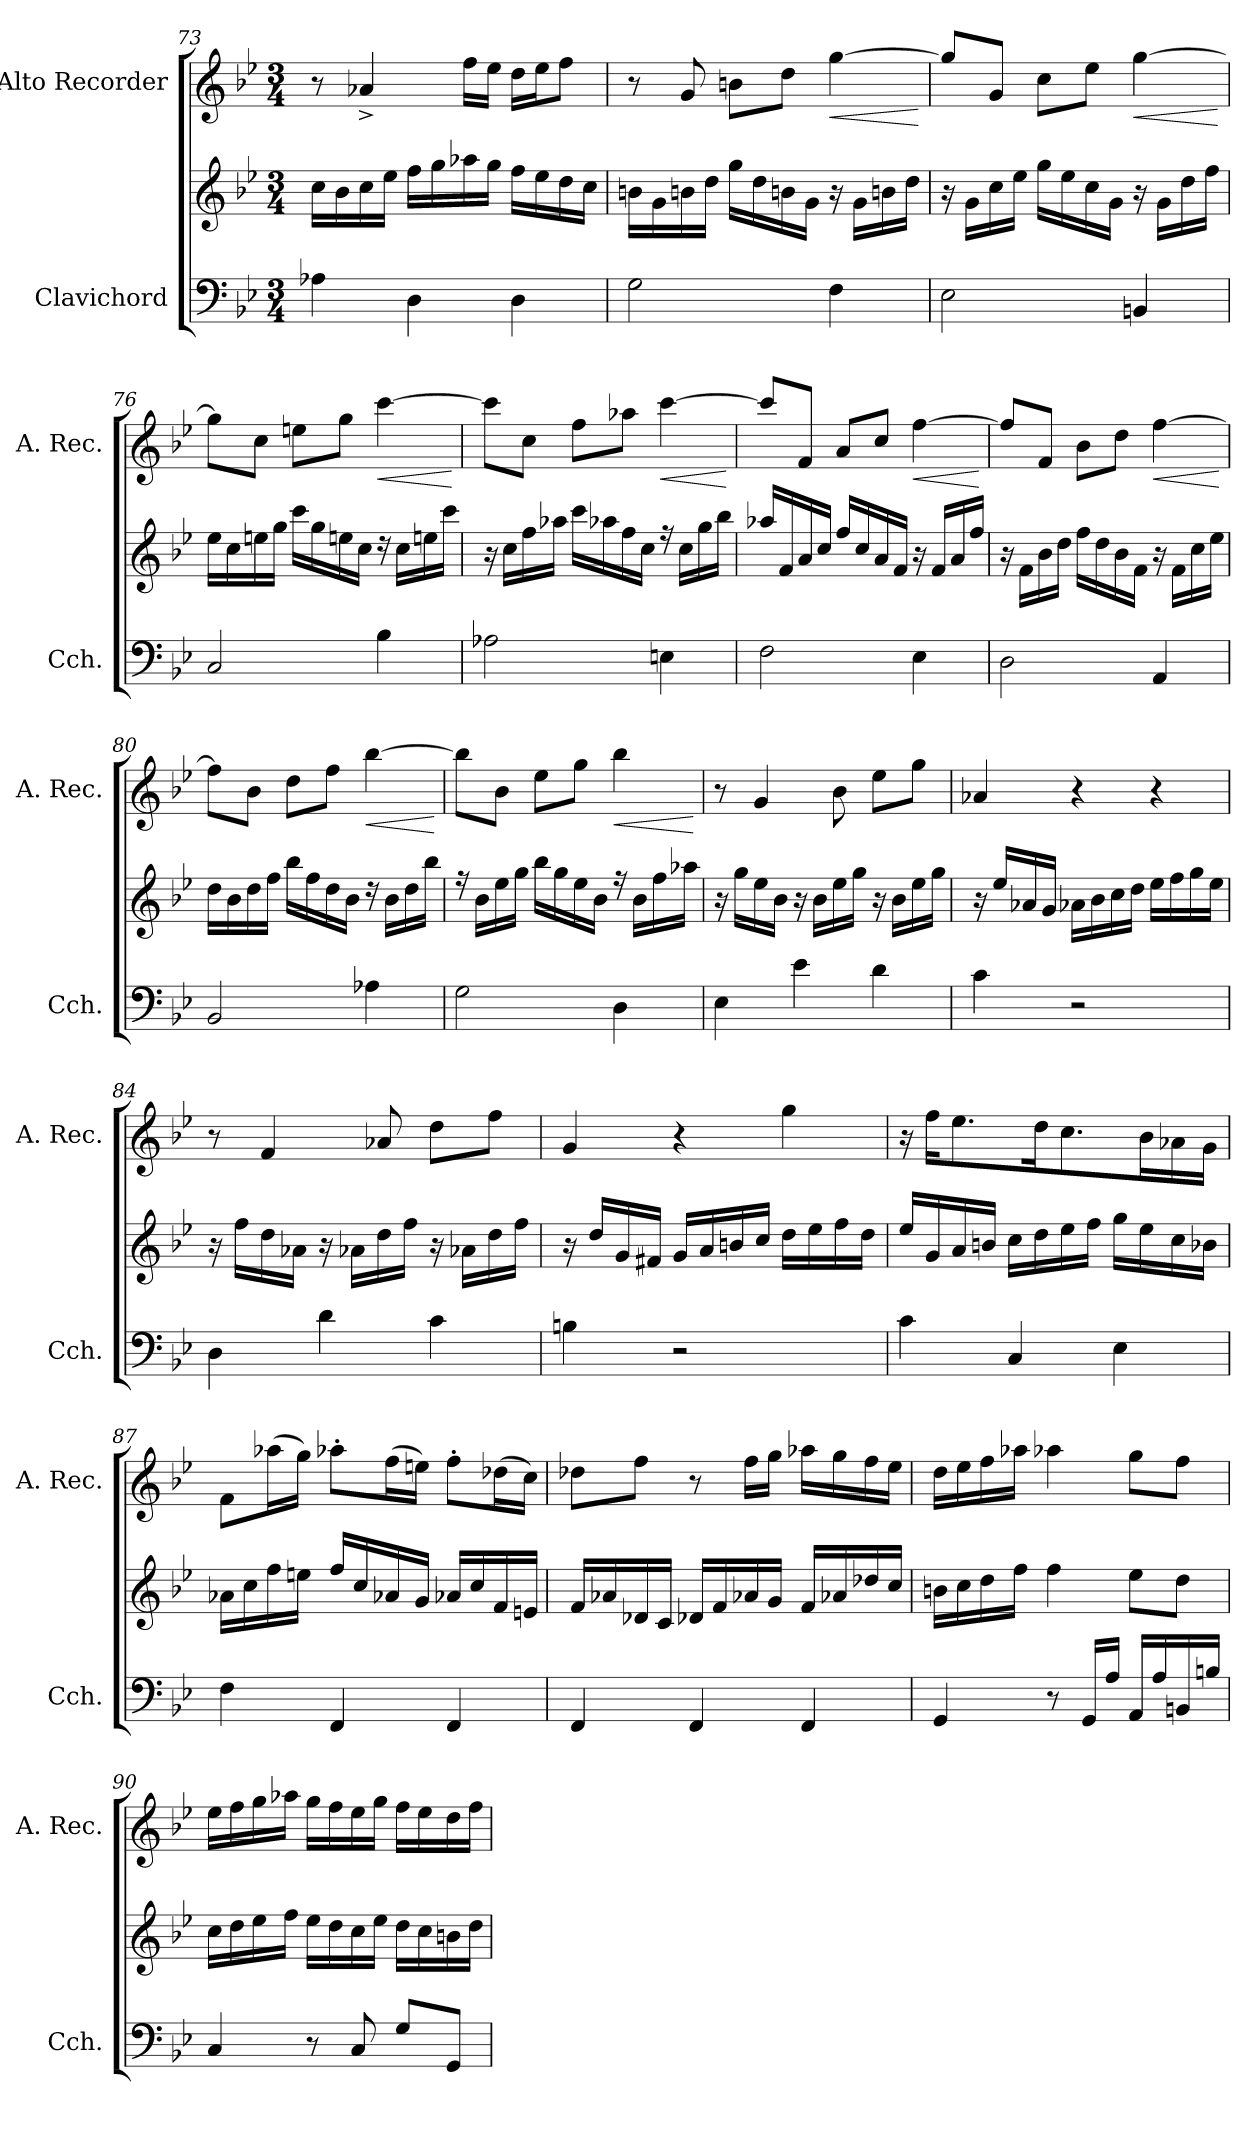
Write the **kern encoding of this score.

**kern	**kern	**kern	**dynam
*part2	*part2	*part1	*part1
*staff3	*staff2	*staff1	*staff1
*I"Clavichord	*	*I"Alto Recorder	*
*I'Cch.	*	*I'A. Rec.	*
!!LO:LB:g=z
*clefF4	*clefG2	*clefG2	*
*k[b-e-]	*k[b-e-]	*k[b-e-]	*
*B-:	*B-:	*B-:	*
*M3/4	*M3/4	*M3/4	*
=73	=73	=73	=73
4A-X\	16cc\LL	8r	.
.	16b-\	.	.
.	16cc\	4a-X^/	.
.	16ee-\JJ	.	.
4D\	16ff\LL	.	.
.	16gg\	.	.
.	16aa-X\	16ff\LL	.
.	16gg\JJ	16ee-\JJ	.
4D\	16ff\LL	16dd\LL	.
.	16ee-\	16ee-\J	.
.	16dd\	8ff\J	.
.	16cc\JJ	.	.
=74	=74	=74	=74
2G\	16bn\LL	8r	.
.	16g\	.	.
.	16bn\	8g/	.
.	16dd\JJ	.	.
.	16gg\LL	8bn\L	.
.	16dd\	.	.
.	16bn\	8dd\J	.
.	16g\JJ	.	.
!	!	!	!LO:HP:b
4F\	16r	[4gg\	<
.	16g\LL	.	.
.	16bn\	.	.
.	16dd\JJ	.	.
.	.	.	[
!!LO:LB:g=z
=75	=75	=75	=75
2E-\	16r	8gg/L]	.
.	16g\LL	.	.
.	16cc\	8g/J	.
.	16ee-\JJ	.	.
.	16gg\LL	8cc\L	.
.	16ee-\	.	.
.	16cc\	8ee-\J	.
.	16g\JJ	.	.
!	!	!	!LO:HP:b
4BBn/	16r	[4gg\	<
.	16g\LL	.	.
.	16dd\	.	.
.	16ff\JJ	.	.
.	.	.	[
=76	=76	=76	=76
2C/	16ee-\LL	8gg\L]	.
.	16cc\	.	.
.	16een\	8cc\J	.
.	16gg\JJ	.	.
.	16ccc\LL	8een\L	.
.	16gg\	.	.
.	16een\	8gg\J	.
.	16cc\JJ	.	.
!	!	!	!LO:HP:b
4B-\	16rdd	[4ccc\	<
.	16cc\LL	.	.
.	16een\	.	.
.	16ccc\JJ	.	.
.	.	.	[
!!LO:LB:g=z
=77	=77	=77	=77
2A-X\	16r	8ccc\L]	.
.	16cc\LL	.	.
.	16ff\	8cc\J	.
.	16aa-X\JJ	.	.
.	16ccc\LL	8ff\L	.
.	16aa-X\	.	.
.	16ff\	8aa-X\J	.
.	16cc\JJ	.	.
!	!	!	!LO:HP:b
4En\	16rff	[4ccc\	<
.	16cc\LL	.	.
.	16gg\	.	.
.	16bb-\JJ	.	.
.	.	.	[
=78	=78	=78	=78
2F\	16aa-X/LL	8ccc/L]	.
.	16f/	.	.
.	16a/	8f/J	.
.	16cc/JJ	.	.
.	16ff/LL	8a/L	.
.	16cc/	.	.
.	16a/	8cc/J	.
.	16f/JJ	.	.
!	!	!	!LO:HP:b
4E-\	16r	[4ff\	<
.	16f/LL	.	.
.	16a/	.	.
.	16ff/JJ	.	.
.	.	.	[
!!LO:PB:g=z
=79	=79	=79	=79
2D\	16r	8ff/L]	.
.	16f\LL	.	.
.	16b-\	8f/J	.
.	16dd\JJ	.	.
.	16ff\LL	8b-\L	.
.	16dd\	.	.
.	16b-\	8dd\J	.
.	16f\JJ	.	.
!	!	!	!LO:HP:b
4AA/	16r	[4ff\	<
.	16f\LL	.	.
.	16cc\	.	.
.	16ee-\JJ	.	.
.	.	.	[
=80	=80	=80	=80
2BB-/	16dd\LL	8ff\L]	.
.	16b-\	.	.
.	16dd\	8b-\J	.
.	16ff\JJ	.	.
.	16bb-\LL	8dd\L	.
.	16ff\	.	.
.	16dd\	8ff\J	.
.	16b-\JJ	.	.
!	!	!	!LO:HP:b
4A-X\	16rdd	[4bb-\	<
.	16b-\LL	.	.
.	16dd\	.	.
.	16bb-\JJ	.	.
.	.	.	[
!!LO:LB:g=z
=81	=81	=81	=81
2G\	16rff	8bb-\L]	.
.	16b-\LL	.	.
.	16ee-\	8b-\J	.
.	16gg\JJ	.	.
.	16bb-\LL	8ee-\L	.
.	16gg\	.	.
.	16ee-\	8gg\J	.
.	16b-\JJ	.	.
!	!	!	!LO:HP:b
4D\	16rff	4bb-\	<
.	16b-\LL	.	.
.	16ff\	.	.
.	16aa-X\JJ	.	.
.	.	.	[
=82	=82	=82	=82
4E-\	16r	8r	.
.	16gg\LL	.	.
.	16ee-\	4g/	.
.	16b-\JJ	.	.
4e-\	16r	.	.
.	16b-\LL	.	.
.	16ee-\	8b-\	.
.	16gg\JJ	.	.
4d\	16r	8ee-\L	.
.	16b-\LL	.	.
.	16ee-\	8gg\J	.
.	16gg\JJ	.	.
!!LO:LB:g=z
=83	=83	=83	=83
4c\	16r	4a-X/	.
.	16ee-/LL	.	.
.	16a-X/	.	.
.	16g/JJ	.	.
2r	16a-X\LL	4r	.
.	16b-\	.	.
.	16cc\	.	.
.	16dd\JJ	.	.
.	16ee-\LL	4r	.
.	16ff\	.	.
.	16gg\	.	.
.	16ee-\JJ	.	.
=84	=84	=84	=84
4D\	16r	8r	.
.	16ff\LL	.	.
.	16dd\	4f/	.
.	16a-X\JJ	.	.
4d\	16r	.	.
.	16a-X\LL	.	.
.	16dd\	8a-X/	.
.	16ff\JJ	.	.
4c\	16r	8dd\L	.
.	16a-X\LL	.	.
.	16dd\	8ff\J	.
.	16ff\JJ	.	.
!!LO:LB:g=z
=85	=85	=85	=85
4Bn\	16r	4g/	.
.	16dd/LL	.	.
.	16g/	.	.
.	16f#X/JJ	.	.
2r	16g/LL	4r	.
.	16a/	.	.
.	16bn/	.	.
.	16cc/JJ	.	.
.	16dd\LL	4gg\	.
.	16ee-\	.	.
.	16ff\	.	.
.	16dd\JJ	.	.
=86	=86	=86	=86
4c\	16ee-/LL	16r	.
.	16g/	16ff\KL	.
.	16a/	8.ee-\	.
.	16bn/JJ	.	.
4C/	16cc\LL	.	.
.	16dd\	16dd\K	.
.	16ee-\	8.cc\	.
.	16ff\JJ	.	.
4E-\	16gg\LL	.	.
.	16ee-\	16b-\L	.
.	16cc\	16a-X\	.
.	16b-X\JJ	16g\JJ	.
!!LO:PB:g=z
=87	=87	=87	=87
4F\	16a-X\LL	8f\L	.
.	16cc\	.	.
.	16ff\	(16aa-X\L	.
.	16een\JJ	16gg\JJ)	.
4FF/	16ff/LL	8aa-X'\L	.
.	16cc/	.	.
.	16a-X/	(16ff\L	.
.	16g/JJ	16een\JJ)	.
4FF/	16a-X/LL	8ff'\L	.
.	16cc/	.	.
.	16f/	(16dd-X\L	.
.	16en/JJ	16cc\JJ)	.
=88	=88	=88	=88
4FF/	16f/LL	8dd-X\L	.
.	16a-X/	.	.
.	16d-X/	8ff\J	.
.	16c/JJ	.	.
4FF/	16d-X/LL	8r	.
.	16f/	.	.
.	16a-X/	16ff\LL	.
.	16g/JJ	16gg\JJ	.
4FF/	16f/LL	16aa-X\LL	.
.	16a-X/	16gg\	.
.	16dd-X/	16ff\	.
.	16cc/JJ	16ee-\JJ	.
!!LO:LB:g=z
=89	=89	=89	=89
4GG/	16bn\LL	16dd\LL	.
.	16cc\	16ee-\	.
.	16dd\	16ff\	.
.	16ff\JJ	16aa-X\JJ	.
8r	4ff\	4aa-X\	.
16GG/LL	.	.	.
16A/JJ	.	.	.
16AA/LL	8ee-\L	8gg\L	.
16A/	.	.	.
16BBn/	8dd\J	8ff\J	.
16Bn/JJ	.	.	.
=90	=90	=90	=90
4C/	16cc\LL	16ee-\LL	.
.	16dd\	16ff\	.
.	16ee-\	16gg\	.
.	16ff\JJ	16aa-X\JJ	.
8r	16ee-\LL	16gg\LL	.
.	16dd\	16ff\	.
8C/	16cc\	16ee-\	.
.	16ee-\JJ	16gg\JJ	.
8G/L	16dd\LL	16ff\LL	.
.	16cc\	16ee-\	.
8GG/J	16bn\	16dd\	.
.	16dd\JJ	16ff\JJ	.
=	=	=	=
*-	*-	*-	*-
